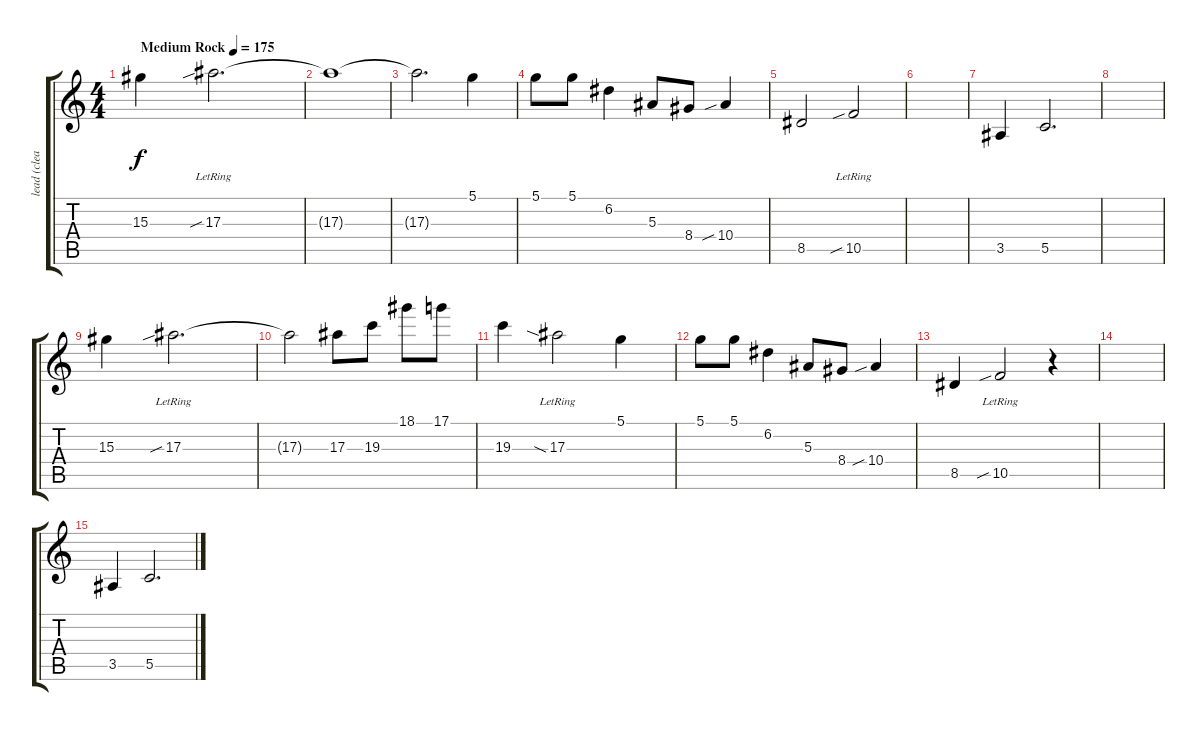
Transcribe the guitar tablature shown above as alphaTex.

\track ("lead (clean)" "lead (clea") {instrument electricguitarclean}
\staff {score tabs}
\tuning (D4 A3 F3 C3 G2 C2) {hide}
\ts (4 4)
\tempo (175 "Medium Rock")
\clef g2
\ks c
15.3.4{dy f instrument electricguitarclean} 17.3{sib lr}.2{d} |
17.3{t}.1 |
17.3{t}.2{d} 5.1.4 |
5.1.8 5.1.8 6.2.4 5.3.8 8.4.8 10.4{sib}.4 |
8.5.2 10.5{sib lr}.2 |
|
3.5.4 5.5.2{d} |
|
15.3.4 17.3{sib lr}.2{d} |
17.3{t}.2 17.3.8 19.3.8 18.1.8 17.1.8 |
19.3.4 17.3{sia lr}.2 5.1.4 |
5.1.8 5.1.8 6.2.4 5.3.8 8.4.8 10.4{sib}.4 |
8.5.4 10.5{sib lr}.2 r.4 |
|
3.5.4 5.5.2{d}
